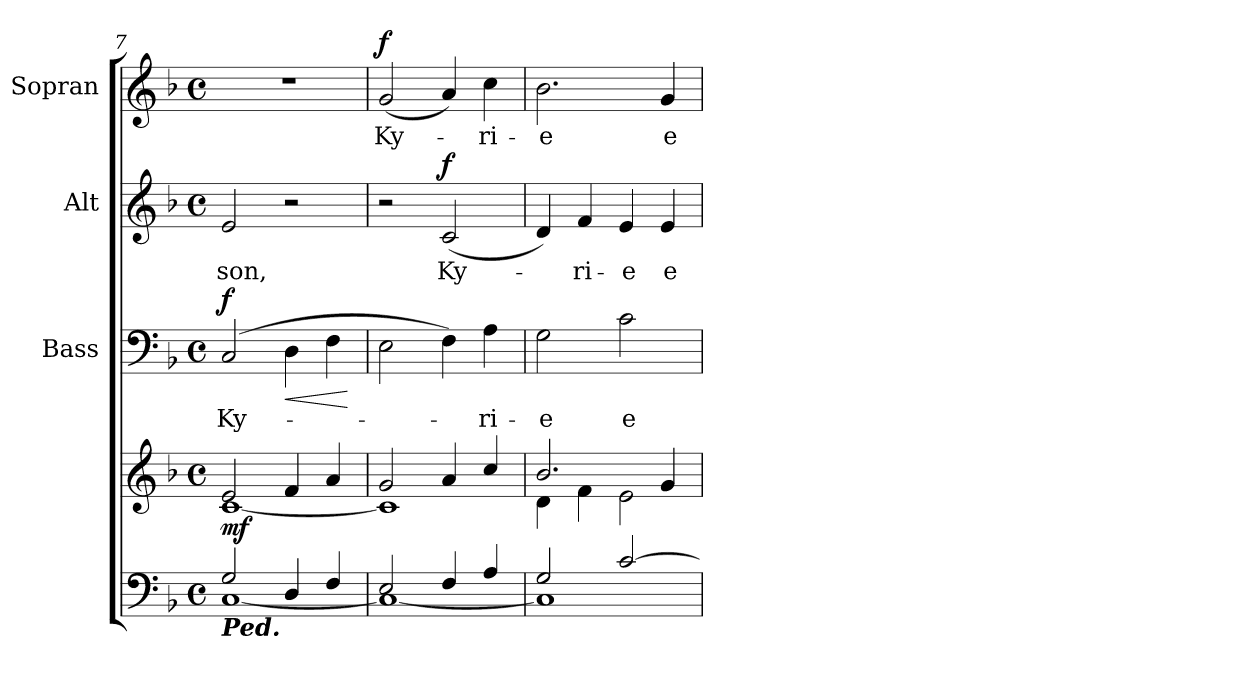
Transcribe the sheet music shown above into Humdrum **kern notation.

**kern	**kern	**dynam	**kern	**text	**dynam	**kern	**text	**dynam	**kern	**text	**dynam
*part4	*part4	*part4	*part3	*part3	*part3	*part2	*part2	*part2	*part1	*part1	*part1
*staff5	*staff4	*staff4/5	*staff3	*staff3	*staff3	*staff2	*staff2	*staff2	*staff1	*staff1	*staff1
*	*	*	*I"Bass	*	*	*I"Alt	*	*	*I"Sopran	*	*
*	*	*	*I'B.	*	*	*I'A.	*	*	*I'S.	*	*
!!LO:LB:g=z
*clefF4	*clefG2	*	*clefF4	*	*	*clefG2	*	*	*clefG2	*	*
*k[b-]	*k[b-]	*	*k[b-]	*	*	*k[b-]	*	*	*k[b-]	*	*
*F:	*F:	*	*F:	*	*	*F:	*	*	*F:	*	*
*M4/4	*M4/4	*	*M4/4	*	*	*M4/4	*	*	*M4/4	*	*
*met(c)	*met(c)	*	*met(c)	*	*	*met(c)	*	*	*met(c)	*	*
=7	=7	=7	=7	=7	=7	=7	=7	=7	=7	=7	=7
*^	*^	*	*	*	*	*	*	*	*	*	*
!LO:TX:b:Bi:t=Ped.	!	!	!	!	!	!	!	!	!	!	!	!	!
!	!	!	!	!LO:DY:b	!	!LO:LY:b	!LO:DY:a	!	!LO:LY:b	!	!	!	!
2G/	[<1C	2e/	[<1c	mf	(2C/	Ky-	f	2e/	-son,	.	1r	.	.
!	!	!	!	!	!	!	!LO:HP:b	!	!	!	!	!	!
4D/	.	4f/	.	.	4D\	.	<	2r	.	.	.	.	.
4F/	.	4a/	.	.	4F\	.	.	.	.	.	.	.	.
*v	*v	*	*	*	*	*	*	*	*	*	*	*	*
*	*v	*v	*	*	*	*	*	*	*	*	*	*
.	.	.	.	.	[	.	.	.	.	.	.
=8	=8	=8	=8	=8	=8	=8	=8	=8	=8	=8	=8
*^	*^	*	*	*	*	*	*	*	*	*	*
!	!	!	!	!	!	!	!	!	!	!	!	!LO:LY:b	!LO:DY:a
2E/	1C_	2g/	1c]	.	2E\	.	.	2r	.	.	(<2g/	Ky-	f
!	!	!	!	!	!	!	!	!	!LO:LY:b	!LO:DY:a	!	!	!
4F/	.	4a/	.	.	4F\)	.	.	(<2c/	Ky-	f	4a/)	.	.
!	!	!	!	!	!	!LO:LY:b	!	!	!	!	!	!LO:LY:b	!
4A/	.	4cc/	.	.	4A\	-ri-	.	.	.	.	4cc\	-ri-	.
=9	=9	=9	=9	=9	=9	=9	=9	=9	=9	=9	=9	=9	=9
!	!	!	!	!	!	!LO:LY:b	!	!	!	!	!	!LO:LY:b	!
2G/	1C]	2.b-/	4d\	.	2G\	-e	.	4d/)	.	.	2.b-\	-e	.
!	!	!	!	!	!	!	!	!	!LO:LY:b	!	!	!	!
.	.	.	4f\	.	.	.	.	4f/	-ri-	.	.	.	.
!	!	!	!	!	!	!LO:LY:b	!	!	!LO:LY:b	!	!	!	!
[>2c/	.	.	2e\	.	2c\	e-	.	4e/	-e	.	.	.	.
!	!	!	!	!	!	!	!	!	!LO:LY:b	!	!	!LO:LY:b	!
.	.	4g/	.	.	.	.	.	4e/	e-	.	4g/	e-	.
*v	*v	*	*	*	*	*	*	*	*	*	*	*	*
*	*v	*v	*	*	*	*	*	*	*	*	*	*
=	=	=	=	=	=	=	=	=	=	=	=
*-	*-	*-	*-	*-	*-	*-	*-	*-	*-	*-	*-
